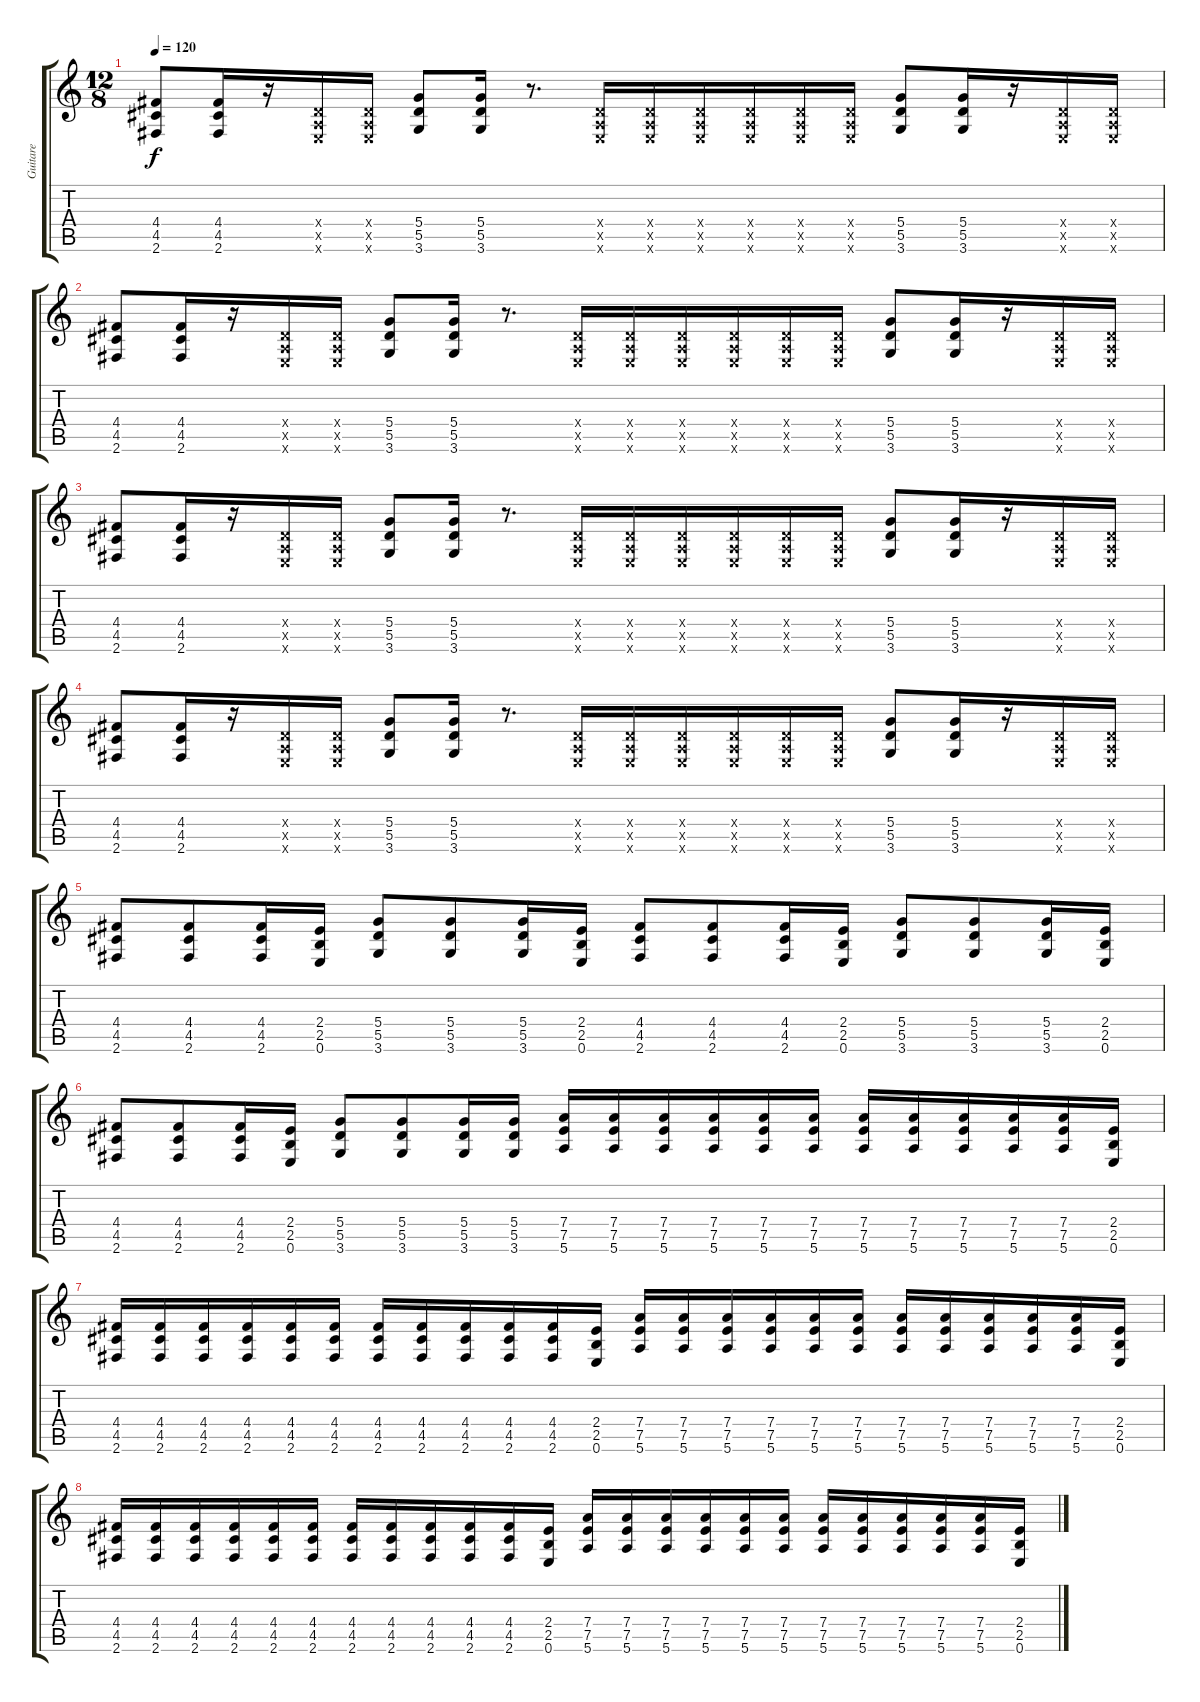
\track ("Guitare" "Guitare") {instrument distortionguitar}
\staff {score tabs}
\tuning (E4 B3 G3 D3 A2 E2) {hide}
\ts (12 8)
\tempo 120
\clef g2
\ks c
(4.4 4.5 2.6).8{dy f} (4.4 4.5 2.6).16 r.16 (0.4{x} 0.5{x} 0.6{x}).16 (0.4{x} 0.5{x} 0.6{x}).16 (5.4 5.5 3.6).8 (5.4 5.5 3.6).16 r.8{d} (0.4{x} 0.5{x} 0.6{x}).16 (0.4{x} 0.5{x} 0.6{x}).16 (0.4{x} 0.5{x} 0.6{x}).16 (0.4{x} 0.5{x} 0.6{x}).16 (0.4{x} 0.5{x} 0.6{x}).16 (0.4{x} 0.5{x} 0.6{x}).16 (5.4 5.5 3.6).8 (5.4 5.5 3.6).16 r.16 (0.4{x} 0.5{x} 0.6{x}).16 (0.4{x} 0.5{x} 0.6{x}).16 |
(4.4 4.5 2.6).8 (4.4 4.5 2.6).16 r.16 (0.4{x} 0.5{x} 0.6{x}).16 (0.4{x} 0.5{x} 0.6{x}).16 (5.4 5.5 3.6).8 (5.4 5.5 3.6).16 r.8{d} (0.4{x} 0.5{x} 0.6{x}).16 (0.4{x} 0.5{x} 0.6{x}).16 (0.4{x} 0.5{x} 0.6{x}).16 (0.4{x} 0.5{x} 0.6{x}).16 (0.4{x} 0.5{x} 0.6{x}).16 (0.4{x} 0.5{x} 0.6{x}).16 (5.4 5.5 3.6).8 (5.4 5.5 3.6).16 r.16 (0.4{x} 0.5{x} 0.6{x}).16 (0.4{x} 0.5{x} 0.6{x}).16 |
(4.4 4.5 2.6).8 (4.4 4.5 2.6).16 r.16 (0.4{x} 0.5{x} 0.6{x}).16 (0.4{x} 0.5{x} 0.6{x}).16 (5.4 5.5 3.6).8 (5.4 5.5 3.6).16 r.8{d} (0.4{x} 0.5{x} 0.6{x}).16 (0.4{x} 0.5{x} 0.6{x}).16 (0.4{x} 0.5{x} 0.6{x}).16 (0.4{x} 0.5{x} 0.6{x}).16 (0.4{x} 0.5{x} 0.6{x}).16 (0.4{x} 0.5{x} 0.6{x}).16 (5.4 5.5 3.6).8 (5.4 5.5 3.6).16 r.16 (0.4{x} 0.5{x} 0.6{x}).16 (0.4{x} 0.5{x} 0.6{x}).16 |
(4.4 4.5 2.6).8 (4.4 4.5 2.6).16 r.16 (0.4{x} 0.5{x} 0.6{x}).16 (0.4{x} 0.5{x} 0.6{x}).16 (5.4 5.5 3.6).8 (5.4 5.5 3.6).16 r.8{d} (0.4{x} 0.5{x} 0.6{x}).16 (0.4{x} 0.5{x} 0.6{x}).16 (0.4{x} 0.5{x} 0.6{x}).16 (0.4{x} 0.5{x} 0.6{x}).16 (0.4{x} 0.5{x} 0.6{x}).16 (0.4{x} 0.5{x} 0.6{x}).16 (5.4 5.5 3.6).8 (5.4 5.5 3.6).16 r.16 (0.4{x} 0.5{x} 0.6{x}).16 (0.4{x} 0.5{x} 0.6{x}).16 |
(4.4 4.5 2.6).8 (4.4 4.5 2.6).8 (4.4 4.5 2.6).16 (2.4 2.5 0.6).16 (5.4 5.5 3.6).8 (5.4 5.5 3.6).8 (5.4 5.5 3.6).16 (2.4 2.5 0.6).16 (4.4 4.5 2.6).8 (4.4 4.5 2.6).8 (4.4 4.5 2.6).16 (2.4 2.5 0.6).16 (5.4 5.5 3.6).8 (5.4 5.5 3.6).8 (5.4 5.5 3.6).16 (2.4 2.5 0.6).16 |
(4.4 4.5 2.6).8 (4.4 4.5 2.6).8 (4.4 4.5 2.6).16 (2.4 2.5 0.6).16 (5.4 5.5 3.6).8 (5.4 5.5 3.6).8 (5.4 5.5 3.6).16 (5.4 5.5 3.6).16 (7.4 7.5 5.6).16 (7.4 7.5 5.6).16 (7.4 7.5 5.6).16 (7.4 7.5 5.6).16 (7.4 7.5 5.6).16 (7.4 7.5 5.6).16 (7.4 7.5 5.6).16 (7.4 7.5 5.6).16 (7.4 7.5 5.6).16 (7.4 7.5 5.6).16 (7.4 7.5 5.6).16 (2.4 2.5 0.6).16 |
(4.4 4.5 2.6).16 (4.4 4.5 2.6).16 (4.4 4.5 2.6).16 (4.4 4.5 2.6).16 (4.4 4.5 2.6).16 (4.4 4.5 2.6).16 (4.4 4.5 2.6).16 (4.4 4.5 2.6).16 (4.4 4.5 2.6).16 (4.4 4.5 2.6).16 (4.4 4.5 2.6).16 (2.4 2.5 0.6).16 (7.4 7.5 5.6).16 (7.4 7.5 5.6).16 (7.4 7.5 5.6).16 (7.4 7.5 5.6).16 (7.4 7.5 5.6).16 (7.4 7.5 5.6).16 (7.4 7.5 5.6).16 (7.4 7.5 5.6).16 (7.4 7.5 5.6).16 (7.4 7.5 5.6).16 (7.4 7.5 5.6).16 (2.4 2.5 0.6).16 |
(4.4 4.5 2.6).16 (4.4 4.5 2.6).16 (4.4 4.5 2.6).16 (4.4 4.5 2.6).16 (4.4 4.5 2.6).16 (4.4 4.5 2.6).16 (4.4 4.5 2.6).16 (4.4 4.5 2.6).16 (4.4 4.5 2.6).16 (4.4 4.5 2.6).16 (4.4 4.5 2.6).16 (2.4 2.5 0.6).16 (7.4 7.5 5.6).16 (7.4 7.5 5.6).16 (7.4 7.5 5.6).16 (7.4 7.5 5.6).16 (7.4 7.5 5.6).16 (7.4 7.5 5.6).16 (7.4 7.5 5.6).16 (7.4 7.5 5.6).16 (7.4 7.5 5.6).16 (7.4 7.5 5.6).16 (7.4 7.5 5.6).16 (2.4 2.5 0.6).16
